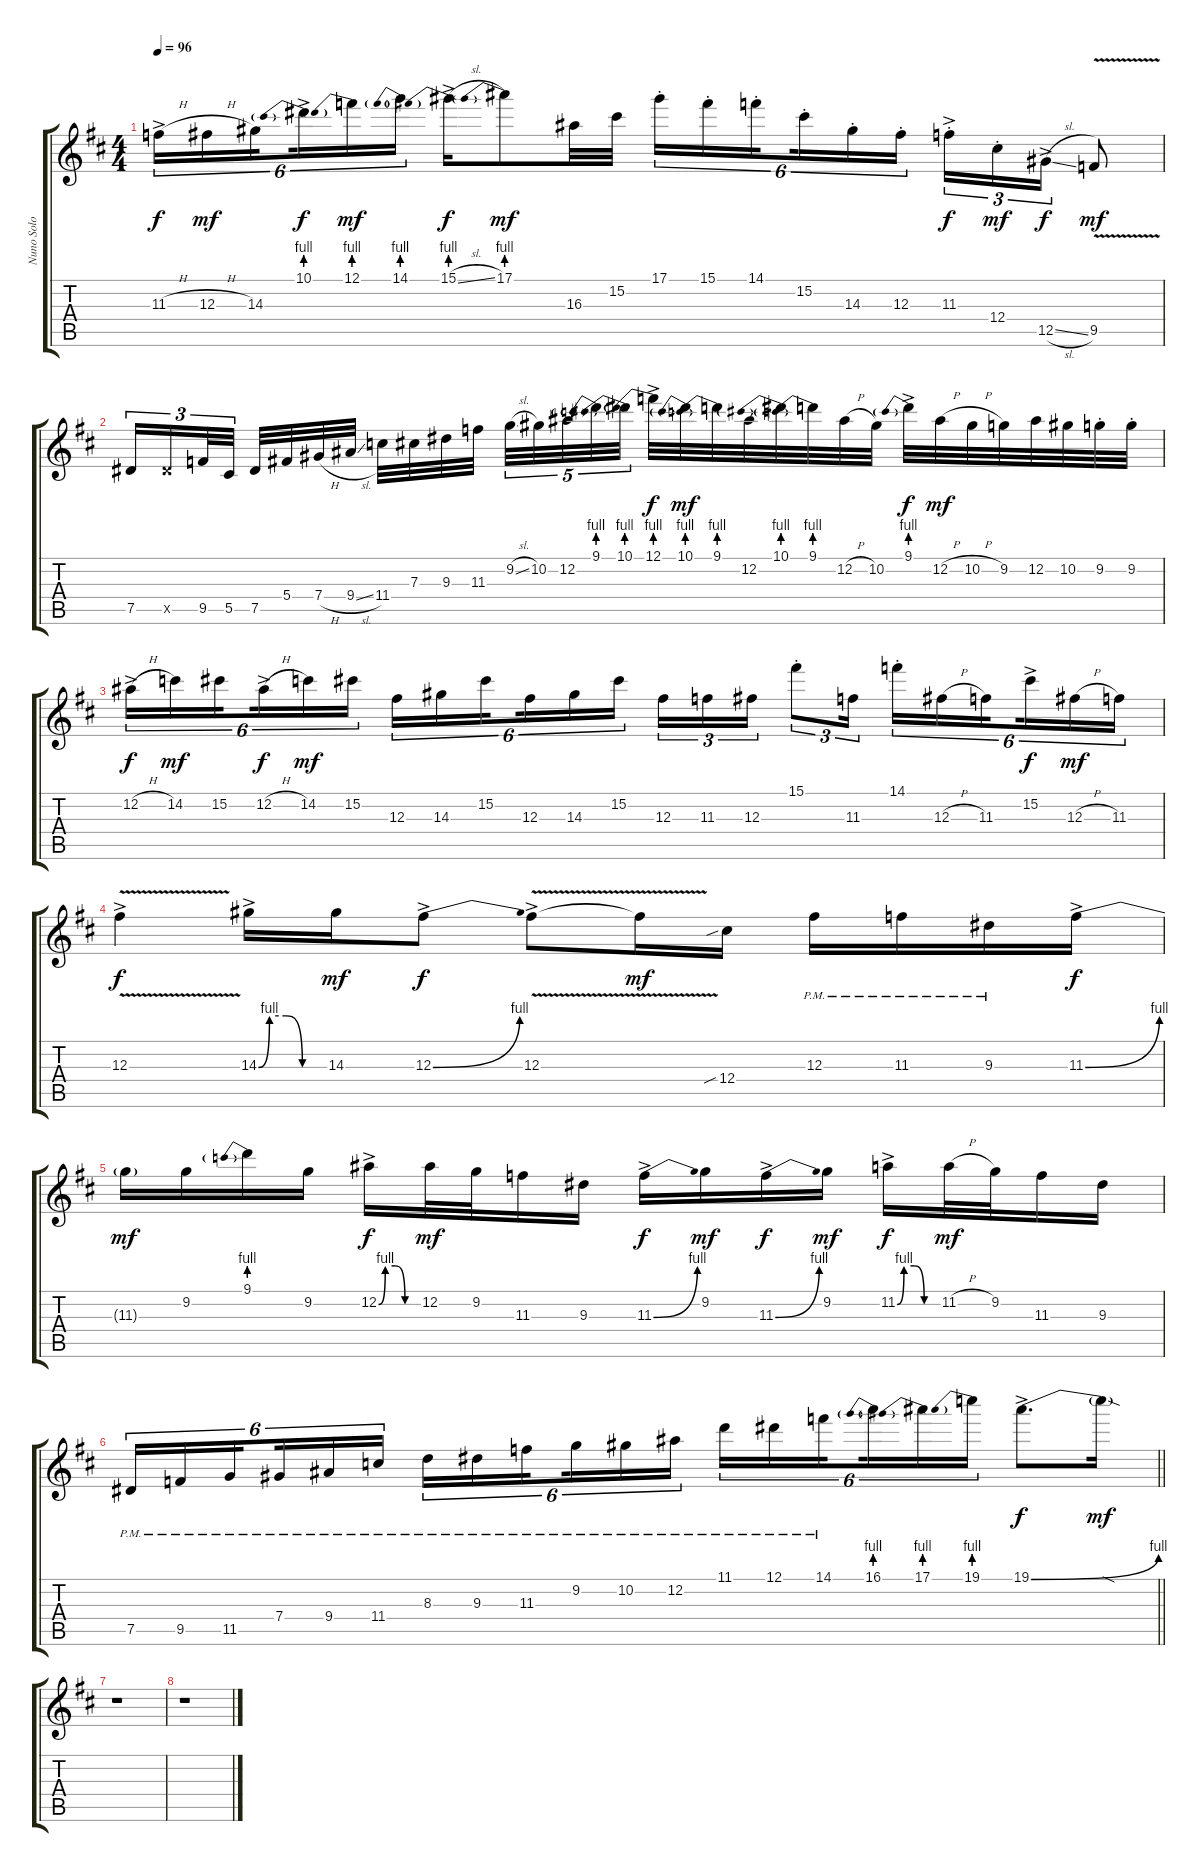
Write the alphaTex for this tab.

\track ("Nuno Solo" "Nuno Solo") {instrument distortionguitar}
\staff {score tabs}
\tuning (Eb4 Bb3 Gb3 Db3 Ab2 Db2) {hide}
\ts (4 4)
\tempo 96
\clef g2
\ks d
11.3{h ac}.16{tu (6 4) dy f} 12.3{h}.16{tu (6 4) dy mf} 14.3.16{tu (6 4) beam splitsecondary} 10.1{be (prebend 0 4 60 4) ac}.16{tu (6 4) dy f} 12.1{be (prebend 0 4 60 4)}.16{tu (6 4) dy mf} 14.1{be (prebend 0 4 60 4)}.16{tu (6 4)} 15.1{be (prebend 0 4 60 4) sl ac}.16{dy f} 17.1{be (prebend 0 4 60 4)}.8{dy mf} 16.3.32 15.2.32 17.1{st}.16{tu (6 4)} 15.1{st}.16{tu (6 4)} 14.1{st}.16{tu (6 4) beam splitsecondary} 15.2{st}.16{tu (6 4)} 14.3{st}.16{tu (6 4)} 12.3{st}.16{tu (6 4)} 11.3{ac st}.16{tu (3 2) dy f} 12.4{st}.16{tu (3 2) dy mf} 12.5{sl ac}.16{tu (3 2) dy f} 9.5{v}.8{dy mf} |
7.5.16{tu (3 2)} 7.5{x}.16{tu (3 2)} 9.5.32{tu (3 2)} 5.5.32{tu (3 2) beam splitsecondary} 7.5.32 5.4.32 7.4{h}.32 9.4{sl}.32 11.4.32 7.3.32 9.3.32 11.3.32{beam splitsecondary} 9.2{sl}.32{tu (5 4)} 10.2.32{tu (5 4)} 12.2.32{tu (5 4)} 9.1{be (prebend 0 4 60 4)}.32{tu (5 4)} 10.1{be (prebend 0 4 60 4)}.32{tu (5 4)} 12.1{be (prebend 0 4 60 4) ac}.32{dy f} 10.1{be (prebend 0 4 60 4)}.32{dy mf} 9.1{be (prebend 0 4 60 4)}.32 12.2.32 10.1{be (prebend 0 4 60 4)}.32 9.1{be (prebend 0 4 60 4)}.32 12.2{h}.32 10.2.32 9.1{be (prebend 0 4 60 4) ac}.32{dy f} 12.2{h}.32{dy mf} 10.2{h}.32 9.2.32 12.2.32 10.2.32 9.2{st}.32 9.2{st}.32 |
12.2{h ac}.16{tu (6 4) dy f} 14.2.16{tu (6 4) dy mf} 15.2.16{tu (6 4) beam splitsecondary} 12.2{h ac}.16{tu (6 4) dy f} 14.2.16{tu (6 4) dy mf} 15.2.16{tu (6 4)} 12.3.16{tu (6 4)} 14.3.16{tu (6 4)} 15.2.16{tu (6 4) beam splitsecondary} 12.3.16{tu (6 4)} 14.3.16{tu (6 4)} 15.2.16{tu (6 4)} 12.3.16{tu (3 2)} 11.3.16{tu (3 2)} 12.3.16{tu (3 2)} 15.1{st}.8{tu (3 2)} 11.3.16{tu (3 2)} 14.1{st}.16{tu (6 4)} 12.3{h}.16{tu (6 4)} 11.3.16{tu (6 4) beam splitsecondary} 15.2{ac}.16{tu (6 4) dy f} 12.3{h}.16{tu (6 4) dy mf} 11.3.16{tu (6 4)} |
12.3{v ac}.4{dy f} 14.3{be (custom 0 0 10 4 25 4 40 0 60 0) ac}.16 14.3.16{dy mf} 12.3{be (bend 0 0 60 4) ac}.8{dy f} 12.3{v ac}.8 12.3{v t}.16{dy mf} 12.4{sib}.16 12.3{pm}.16 11.3{pm}.16 9.3{pm}.16 11.3{be (bend 0 0 60 4) ac}.16{dy f} |
11.3{t}.16{dy mf} 9.2.16 9.1{be (prebend 0 4 60 4)}.16 9.2.16 12.2{be (custom 0 0 10 4 25 4 40 0 60 0) ac}.16{dy f} 12.2.32{dy mf} 9.2.32 11.3.16 9.3.16 11.3{be (bend 0 0 60 4) ac}.16{dy f} 9.2.16{dy mf} 11.3{be (bend 0 0 60 4) ac}.16{dy f} 9.2.16{dy mf} 11.2{be (custom 0 0 10 4 25 4 40 0 60 0) ac}.16{dy f} 11.2{h}.32{dy mf} 9.2.32 11.3.16 9.3.16 |
\barLineRight lightlight
7.5{pm}.16{tu (6 4)} 9.5{pm}.16{tu (6 4)} 11.5{pm}.16{tu (6 4) beam splitsecondary} 7.4{pm}.16{tu (6 4)} 9.4{pm}.16{tu (6 4)} 11.4{pm}.16{tu (6 4)} 8.3{pm}.16{tu (6 4)} 9.3{pm}.16{tu (6 4)} 11.3{pm}.16{tu (6 4) beam splitsecondary} 9.2{pm}.16{tu (6 4)} 10.2{pm}.16{tu (6 4)} 12.2{pm}.16{tu (6 4)} 11.1{pm}.16{tu (6 4)} 12.1{pm}.16{tu (6 4)} 14.1{pm}.16{tu (6 4) beam splitsecondary} 16.1{be (prebend 0 4 60 4)}.16{tu (6 4)} 17.1{be (prebend 0 4 60 4)}.16{tu (6 4)} 19.1{be (prebend 0 4 60 4)}.16{tu (6 4)} 19.1{be (bend 0 0 60 4) ac}.8{d dy f} 19.1{sod t}.16{dy mf} |
r.1 |
r.1
